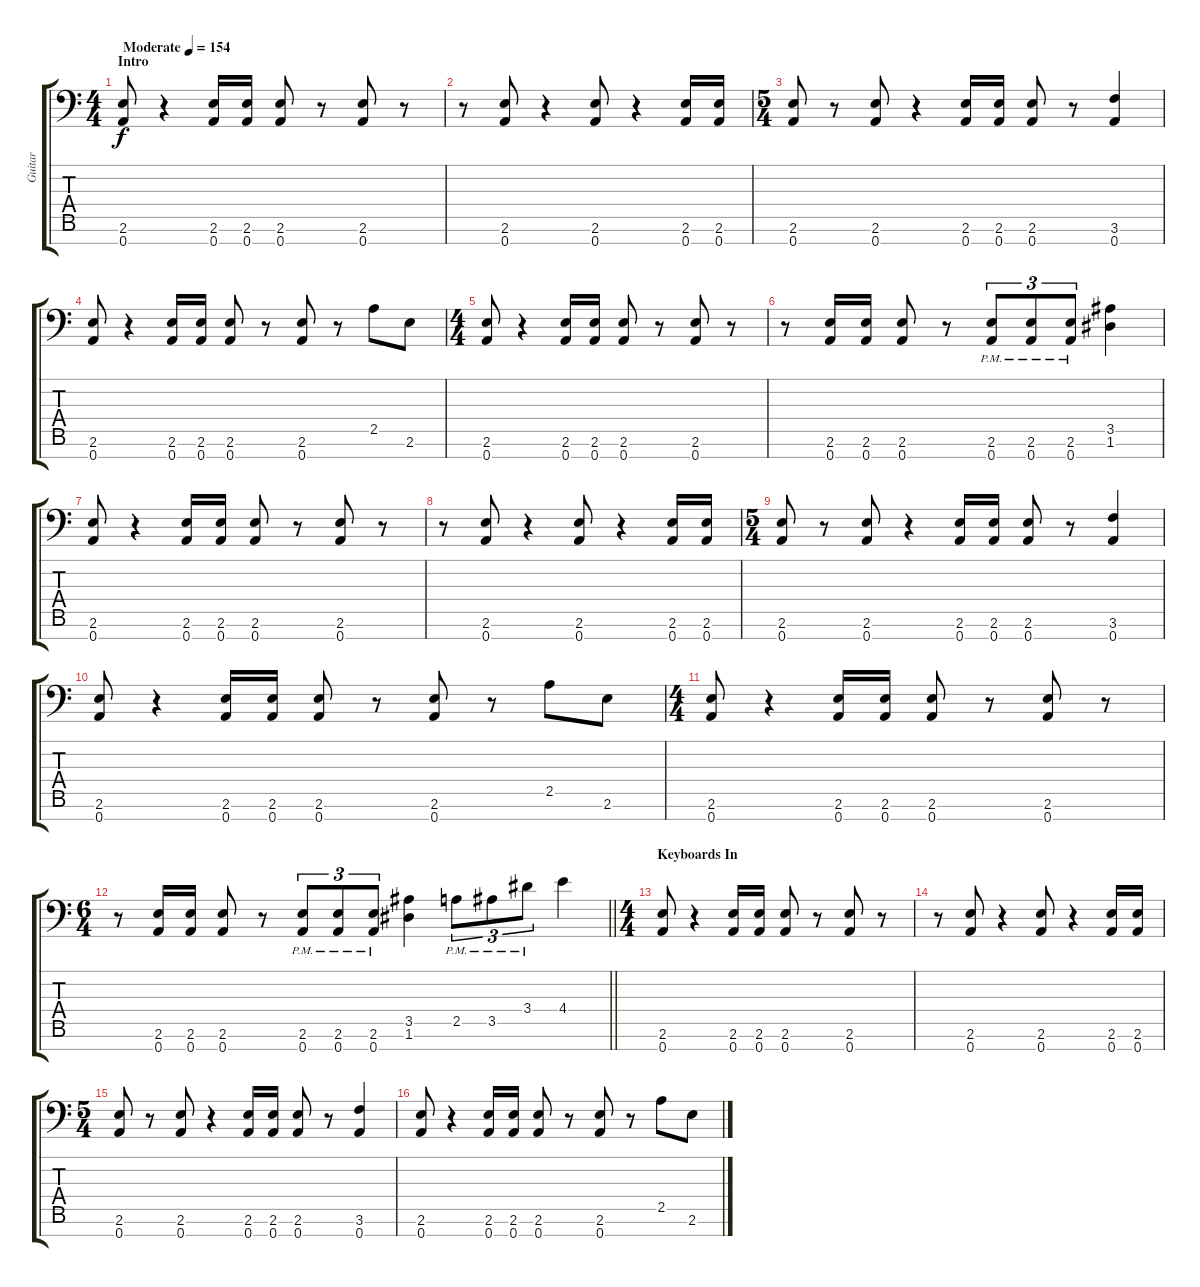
\track ("Guitar" "Guitar") {instrument distortionguitar}
\staff {score tabs}
\tuning (D4 A3 F3 C3 G2 D2 A1) {hide}
\ts (4 4)
\section ("" "Intro")
\tempo (154 "Moderate")
\clef f4
\ks c
(2.6 0.7).8{dy f instrument distortionguitar} r.4 (2.6 0.7).16 (2.6 0.7).16 (2.6 0.7).8 r.8 (2.6 0.7).8 r.8 |
r.8 (2.6 0.7).8 r.4 (2.6 0.7).8 r.4 (2.6 0.7).16 (2.6 0.7).16 |
\ts (5 4)
(2.6 0.7).8 r.8 (2.6 0.7).8 r.4 (2.6 0.7).16 (2.6 0.7).16 (2.6 0.7).8 r.8 (3.6 0.7).4 |
(2.6 0.7).8 r.4 (2.6 0.7).16 (2.6 0.7).16 (2.6 0.7).8 r.8 (2.6 0.7).8 r.8 2.5.8 2.6.8 |
\ts (4 4)
(2.6 0.7).8 r.4 (2.6 0.7).16 (2.6 0.7).16 (2.6 0.7).8 r.8 (2.6 0.7).8 r.8 |
r.8 (2.6 0.7).16 (2.6 0.7).16 (2.6 0.7).8 r.8 (2.6{pm} 0.7).8{tu (3 2)} (2.6{pm} 0.7).8{tu (3 2)} (2.6{pm} 0.7).8{tu (3 2)} (3.5 1.6).4 |
(2.6 0.7).8 r.4 (2.6 0.7).16 (2.6 0.7).16 (2.6 0.7).8 r.8 (2.6 0.7).8 r.8 |
r.8 (2.6 0.7).8 r.4 (2.6 0.7).8 r.4 (2.6 0.7).16 (2.6 0.7).16 |
\ts (5 4)
(2.6 0.7).8 r.8 (2.6 0.7).8 r.4 (2.6 0.7).16 (2.6 0.7).16 (2.6 0.7).8 r.8 (3.6 0.7).4 |
(2.6 0.7).8 r.4 (2.6 0.7).16 (2.6 0.7).16 (2.6 0.7).8 r.8 (2.6 0.7).8 r.8 2.5.8 2.6.8 |
\ts (4 4)
(2.6 0.7).8 r.4 (2.6 0.7).16 (2.6 0.7).16 (2.6 0.7).8 r.8 (2.6 0.7).8 r.8 |
\ts (6 4)
\barLineRight lightlight
r.8 (2.6 0.7).16 (2.6 0.7).16 (2.6 0.7).8 r.8 (2.6{pm} 0.7).8{tu (3 2)} (2.6{pm} 0.7).8{tu (3 2)} (2.6{pm} 0.7).8{tu (3 2)} (3.5 1.6).4 2.5{pm}.8{tu (3 2)} 3.5{pm}.8{tu (3 2)} 3.4{pm}.8{tu (3 2)} 4.4.4 |
\ts (4 4)
\section ("" "Keyboards In")
(2.6 0.7).8 r.4 (2.6 0.7).16 (2.6 0.7).16 (2.6 0.7).8 r.8 (2.6 0.7).8 r.8 |
r.8 (2.6 0.7).8 r.4 (2.6 0.7).8 r.4 (2.6 0.7).16 (2.6 0.7).16 |
\ts (5 4)
(2.6 0.7).8 r.8 (2.6 0.7).8 r.4 (2.6 0.7).16 (2.6 0.7).16 (2.6 0.7).8 r.8 (3.6 0.7).4 |
(2.6 0.7).8 r.4 (2.6 0.7).16 (2.6 0.7).16 (2.6 0.7).8 r.8 (2.6 0.7).8 r.8 2.5.8 2.6.8
